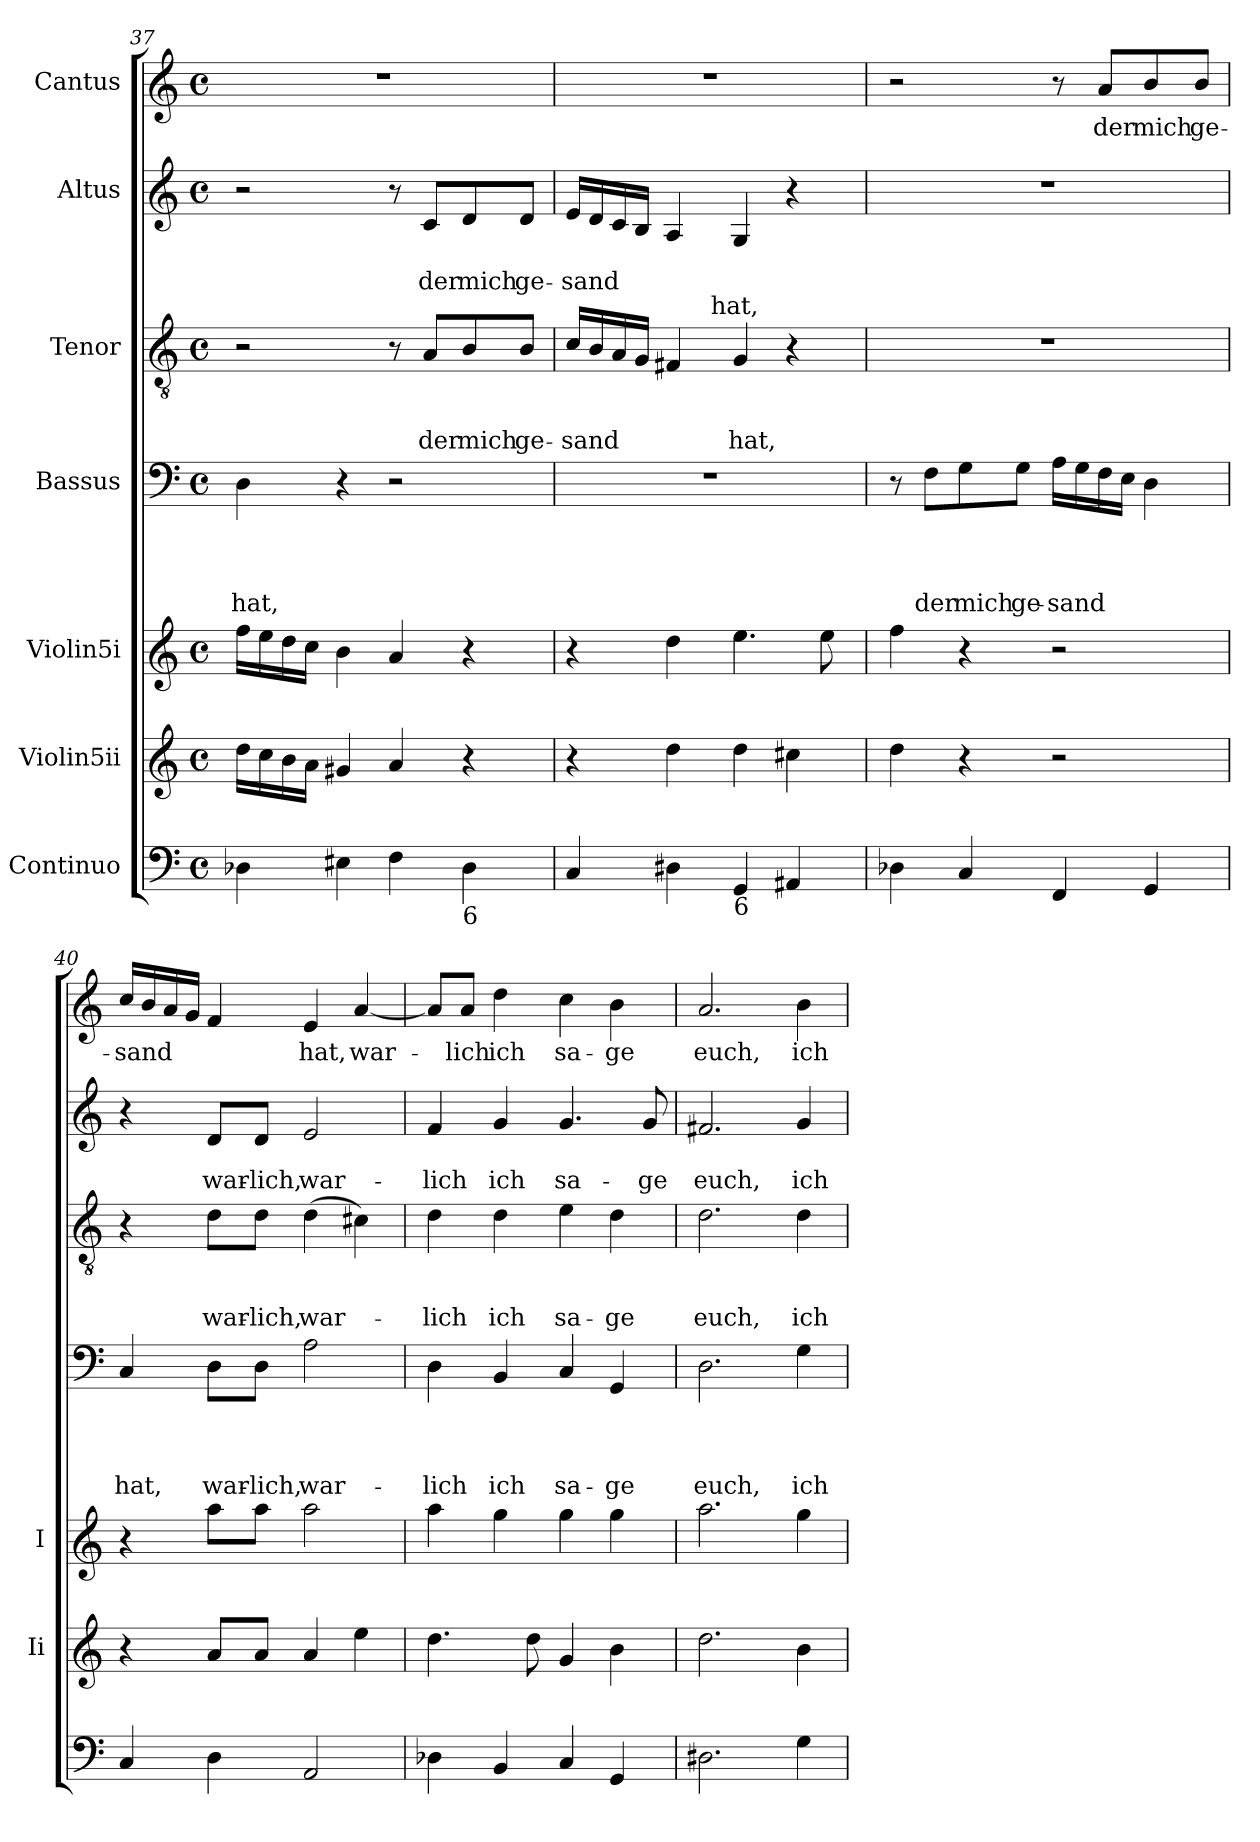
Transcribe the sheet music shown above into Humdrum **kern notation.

**kern	**kern	**kern	**kern	**text	**text	**text	**text	**kern	**text	**text	**text	**kern	**text	**text	**kern	**text
*part7	*part6	*part5	*part4	*part4	*part4	*part4	*part4	*part3	*part3	*part3	*part3	*part2	*part2	*part2	*part1	*part1
*staff7	*staff6	*staff5	*staff4	*staff4	*staff4	*staff4	*staff4	*staff3	*staff3	*staff3	*staff3	*staff2	*staff2	*staff2	*staff1	*staff1
*I"Continuo	*I"Violin5ii	*I"Violin5i	*I"Bassus	*	*	*	*	*I"Tenor	*	*	*	*I"Altus	*	*	*I"Cantus	*
*	*I'Ii	*I'I	*	*	*	*	*	*	*	*	*	*	*	*	*	*
*clefF4	*clefG2	*clefG2	*clefF4	*	*	*	*	*clefGv2	*	*	*	*clefG2	*	*	*clefG2	*
*k[]	*k[]	*k[]	*k[]	*	*	*	*	*k[]	*	*	*	*k[]	*	*	*k[]	*
*C:	*C:	*C:	*C:	*	*	*	*	*C:	*	*	*	*C:	*	*	*C:	*
*M4/4	*M4/4	*M4/4	*M4/4	*	*	*	*	*M4/4	*	*	*	*M4/4	*	*	*M4/4	*
*met(c)	*met(c)	*met(c)	*met(c)	*	*	*	*	*met(c)	*	*	*	*met(c)	*	*	*met(c)	*
=37	=37	=37	=37	=37	=37	=37	=37	=37	=37	=37	=37	=37	=37	=37	=37	=37
!	!	!	!	!	!	!	!LO:LY:b	!	!	!	!	!	!	!	!	!
4D-\	16dd\LL	16ff\LL	4D\	.	.	.	hat,	2r	.	.	.	2r	.	.	1r	.
.	16cc\	16ee\	.	.	.	.	.	.	.	.	.	.	.	.	.	.
.	16b\	16dd\	.	.	.	.	.	.	.	.	.	.	.	.	.	.
.	16a\JJ	16cc\JJ	.	.	.	.	.	.	.	.	.	.	.	.	.	.
4E#\	4g#X/	4b\	4r	.	.	.	.	.	.	.	.	.	.	.	.	.
4F\	4a/	4a/	2r	.	.	.	.	8r	.	.	.	8r	.	.	.	.
!	!	!	!	!	!	!	!	!	!	!	!LO:LY:b	!	!	!LO:LY:b	!	!
.	.	.	.	.	.	.	.	8A/L	.	.	der	8c/L	.	der	.	.
!LO:TX:b:t=6	!	!	!	!	!	!	!	!	!	!	!	!	!	!	!	!
!	!	!	!	!	!	!	!	!	!	!	!LO:LY:b	!	!	!LO:LY:b	!	!
4D-\	4r	4r	.	.	.	.	.	8B/	.	.	mich	8d/	.	mich	.	.
!	!	!	!	!	!	!	!	!	!	!	!LO:LY:b	!	!	!LO:LY:b	!	!
.	.	.	.	.	.	.	.	8B/J	.	.	ge-	8d/J	.	ge-	.	.
=38	=38	=38	=38	=38	=38	=38	=38	=38	=38	=38	=38	=38	=38	=38	=38	=38
!	!	!	!	!	!	!	!	!	!	!	!LO:LY:b	!	!	!LO:LY:b	!	!
*	*	*	*	*	*	*	*	*^	*	*	*	*	*	*	*	*
4C/	4r	4r	1r	.	.	.	.	16c/LL	4..ryy	.	.	-sand	16e/LL	.	-sand	1r	.
.	.	.	.	.	.	.	.	16B/	.	.	.	.	16d/	.	.	.	.
.	.	.	.	.	.	.	.	16A/	.	.	.	.	16c/	.	.	.	.
.	.	.	.	.	.	.	.	16G/JJ	.	.	.	.	16B/JJ	.	.	.	.
4D#\	4dd\	4dd\	.	.	.	.	.	4F#X/	.	.	.	.	4A/	.	.	.	.
!	!	!	!	!	!	!	!	!	!LO:TX:a:t=hat,	!	!	!	!	!	!	!	!
.	.	.	.	.	.	.	.	.	2ryy	.	.	.	.	.	.	.	.
!LO:TX:b:t=6	!	!	!	!	!	!	!	!	!	!	!	!	!	!	!	!	!
!	!	!	!	!	!	!	!	!	!	!	!	!LO:LY:b	!	!	!	!	!
4GG/	4dd\	4.ee\	.	.	.	.	.	4G/	.	.	.	hat,	4G/	.	.	.	.
4AA#/	4cc#X\	.	.	.	.	.	.	4r	.	.	.	.	4r	.	.	.	.
.	.	8ee\	.	.	.	.	.	.	.	.	.	.	.	.	.	.	.
.	.	.	.	.	.	.	.	.	16ryy	.	.	.	.	.	.	.	.
*	*	*	*	*	*	*	*	*v	*v	*	*	*	*	*	*	*	*
!!LO:LB:g=z
=39	=39	=39	=39	=39	=39	=39	=39	=39	=39	=39	=39	=39	=39	=39	=39	=39
4D-\	4dd\	4ff\	8r	.	.	.	.	1r	.	.	.	1r	.	.	2r	.
!	!	!	!	!	!	!	!LO:LY:b	!	!	!	!	!	!	!	!	!
.	.	.	8F\L	.	.	.	der	.	.	.	.	.	.	.	.	.
!	!	!	!	!	!	!	!LO:LY:b	!	!	!	!	!	!	!	!	!
4C/	4r	4r	8G\	.	.	.	mich	.	.	.	.	.	.	.	.	.
!	!	!	!	!	!	!	!LO:LY:b	!	!	!	!	!	!	!	!	!
.	.	.	8G\J	.	.	.	ge-	.	.	.	.	.	.	.	.	.
!	!	!	!	!	!	!	!LO:LY:b	!	!	!	!	!	!	!	!	!
4FF/	2r	2r	16A\LL	.	.	.	-sand	.	.	.	.	.	.	.	8r	.
.	.	.	16G\	.	.	.	.	.	.	.	.	.	.	.	.	.
!	!	!	!	!	!	!	!	!	!	!	!	!	!	!	!	!LO:LY:b
.	.	.	16F\	.	.	.	.	.	.	.	.	.	.	.	8a/L	der
.	.	.	16E\JJ	.	.	.	.	.	.	.	.	.	.	.	.	.
!	!	!	!	!	!	!	!	!	!	!	!	!	!	!	!	!LO:LY:b
4GG/	.	.	4D\	.	.	.	.	.	.	.	.	.	.	.	8b/	mich
!	!	!	!	!	!	!	!	!	!	!	!	!	!	!	!	!LO:LY:b
.	.	.	.	.	.	.	.	.	.	.	.	.	.	.	8b/J	ge-
=40	=40	=40	=40	=40	=40	=40	=40	=40	=40	=40	=40	=40	=40	=40	=40	=40
!	!	!	!	!	!	!	!LO:LY:b	!	!	!	!	!	!	!	!	!LO:LY:b
4C/	4r	4r	4C/	.	.	.	hat,	4r	.	.	.	4r	.	.	16cc/LL	-sand
.	.	.	.	.	.	.	.	.	.	.	.	.	.	.	16b/	.
.	.	.	.	.	.	.	.	.	.	.	.	.	.	.	16a/	.
.	.	.	.	.	.	.	.	.	.	.	.	.	.	.	16g/JJ	.
!	!	!	!	!	!	!	!LO:LY:b	!	!	!	!LO:LY:b	!	!	!LO:LY:b	!	!
4D\	8a/L	8aa\L	8D\L	.	.	.	war-	8d\L	.	.	war-	8d/L	.	war-	4f/	.
!	!	!	!	!	!	!	!LO:LY:b:rj	!	!	!	!LO:LY:b:rj	!	!	!LO:LY:b:rj	!	!
.	8a/J	8aa\J	8D\J	.	.	.	-lich,	8d\J	.	.	-lich,	8d/J	.	-lich,	.	.
!	!	!	!	!	!	!	!LO:LY:b	!	!	!	!LO:LY:b	!	!	!LO:LY:b	!	!LO:LY:b
2AA/	4a/	2aa\	2A\	.	.	.	war-	(>4d\	.	.	war-	2e/	.	war-	4e/	hat,
!	!	!	!	!	!	!	!	!	!	!	!	!	!	!	!	!LO:LY:b
.	4ee\	.	.	.	.	.	.	4c#X\)	.	.	.	.	.	.	[<4a/	war-
=41	=41	=41	=41	=41	=41	=41	=41	=41	=41	=41	=41	=41	=41	=41	=41	=41
!	!	!	!	!	!	!	!LO:LY:b	!	!	!	!LO:LY:b	!	!	!LO:LY:b	!	!
4D-\	4.dd\	4aa\	4D\	.	.	.	-lich	4d\	.	.	-lich	4f/	.	-lich	8a/L]	.
!	!	!	!	!	!	!	!	!	!	!	!	!	!	!	!	!LO:LY:b
.	.	.	.	.	.	.	.	.	.	.	.	.	.	.	8a/J	-lich
!	!	!	!	!	!	!	!LO:LY:b	!	!	!	!LO:LY:b	!	!	!LO:LY:b	!	!LO:LY:b
4BB/	.	4gg\	4BB/	.	.	.	ich	4d\	.	.	ich	4g/	.	ich	4dd\	ich
.	8dd\	.	.	.	.	.	.	.	.	.	.	.	.	.	.	.
!	!	!	!	!	!	!	!LO:LY:b	!	!	!	!LO:LY:b	!	!	!LO:LY:b	!	!LO:LY:b
4C/	4g/	4gg\	4C/	.	.	.	sa-	4e\	.	.	sa-	4.g/	.	sa-	4cc\	sa-
!	!	!	!	!	!	!	!LO:LY:b	!	!	!	!LO:LY:b	!	!	!	!	!LO:LY:b
4GG/	4b\	4gg\	4GG/	.	.	.	-ge	4d\	.	.	-ge	.	.	.	4b\	-ge
!	!	!	!	!	!	!	!	!	!	!	!	!	!	!LO:LY:b	!	!
.	.	.	.	.	.	.	.	.	.	.	.	8g/	.	-ge	.	.
=42	=42	=42	=42	=42	=42	=42	=42	=42	=42	=42	=42	=42	=42	=42	=42	=42
!	!	!	!	!	!	!	!LO:LY:b	!	!	!	!LO:LY:b	!	!	!LO:LY:b	!	!LO:LY:b
2.D#\	2.dd\	2.aa\	2.D\	.	.	.	euch,	2.d\	.	.	euch,	2.f#X/	.	euch,	2.a/	euch,
!	!	!	!	!	!	!	!LO:LY:b	!	!	!	!LO:LY:b	!	!	!LO:LY:b	!	!LO:LY:b
4G\	4b\	4gg\	4G\	.	.	.	ich	4d\	.	.	ich	4g/	.	ich	4b\	ich
=	=	=	=	=	=	=	=	=	=	=	=	=	=	=	=	=
*-	*-	*-	*-	*-	*-	*-	*-	*-	*-	*-	*-	*-	*-	*-	*-	*-
